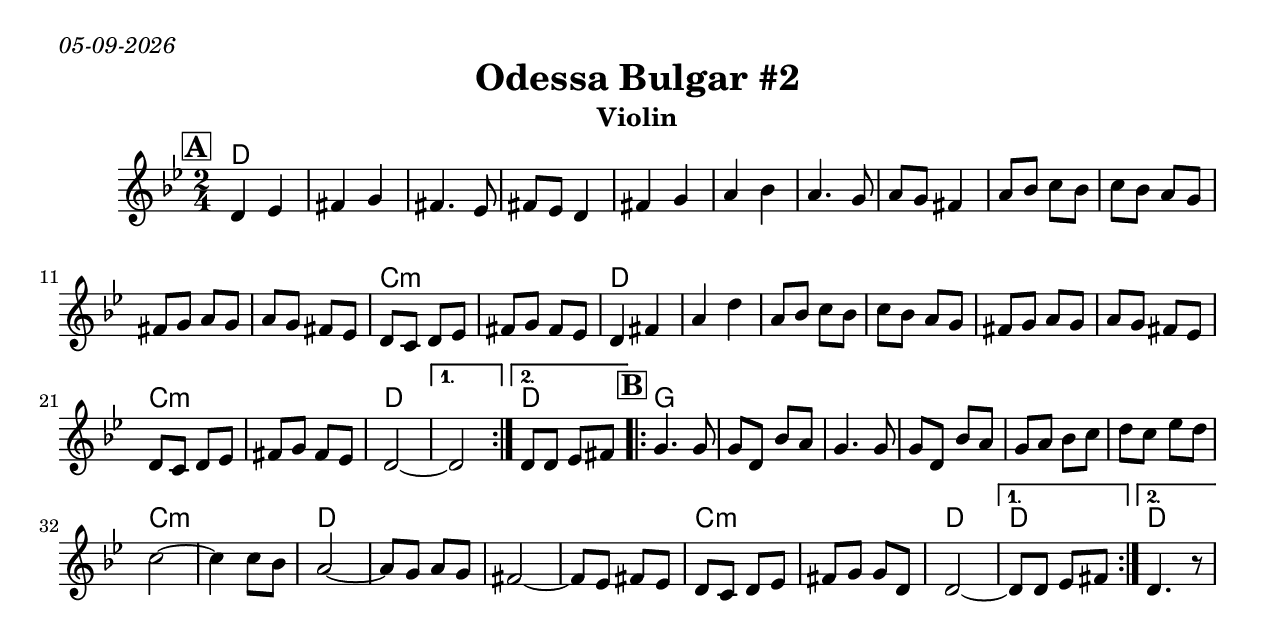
\version "2.24.0"
\include "english.ly"
%\pointAndClickOff
\paper{
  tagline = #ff
  print-all-headers = ##t
  #(set-paper-size "letter")
}
date = #(strftime "%d-%m-%Y" (localtime (current-time)))

\markup{ \italic{ \date }  }

%\markup{ Got something to say? }

global = {
  \clef treble
  \key g \minor
  \time 2/4
  \set Score.rehearsalMarkFormatter = #format-mark-box-alphabet
}

%#################################### Melody ########################
%melody =  \transpose c d \relative c' {  %transpose for clarinet
melody = \relative c' {
  \global
  %\partial 4 g4    %lead in notes

  \repeat volta 2{
   \mark \default
   d4 ef
   fs4 g
   fs4. ef8
   fs8 ef d4

   fs4 g
   a4 bf
   a4. g8
   a8 g fs4

   a8 bf c bf
   c8 bf a g
   fs8 g a g
   a8 g fs ef

   d8 c d ef
   fs8 g fs ef
   d4 fs
   a4 d

   a8 bf c bf
   c8 bf a g
   fs8 g a g
   a8 g fs ef
   d8 c d ef
   fs8 g fs ef
   d2~

  }
  \alternative {
    {d2 }
    { d8 d ef fs}
  }

  \repeat volta 2{
   \mark \default
   g4. g8
   g8 d bf' a
   g4. g8
   g8 d bf' a

   g8 a bf c
   d8 c ef d
   c2~
   c4c8 bf
   a2~
   a8 g a g
   fs2~
   fs8 ef fs ef

   d8 c d ef
   fs8 g g d
   d2~
  }
   \alternative {
     { d8 d ef fs}
     {d4. r8 }
   }

}
%################################# Lyrics #####################
%\addlyrics{ \set stanza = #"1. " }
%################################# Chords #######################
harmonies = \chordmode {
 d2*12
 c2*2:m
 d2*6
 c2*2:m
 d2*2
 d2
 %b
 g2*6
 c2*2:m
 d2*4
 c2*2:m
 d2
 d2
 d
}

\score {
  % transpose score below
  %\transpose c d
  <<
    \new ChordNames {
      \set chordChanges = ##f
      \harmonies
    }
    \new Staff   \melody
  >>
  \header{
    title= "Odessa Bulgar #2"
    subtitle=""
    composer= ""
    instrument = "Violin"
    arranger= ""
  }
  \midi{\tempo 4 = 120}
  \layout{indent = 1.0\cm}
}
%{
% more verses:
\markup{}
\markup {
  \font-size #2
  \fill-line {
    \hspace #0.1 % distance from left margin
    \column {
      \line { "1."
	\column {
	  ""
	}
      }
      \hspace #0.2 % vertical distance between verses
      \line { "2."
	\column {
	 ""
	}
      }
    }
    \hspace #0.1  % horiz. distance between columns
    \column {
      \line { "3."
	\column {
	  ""
	}
      }
      \hspace #0.2 % distance between verses
      \line { "4."
	\column {
	 ""
	}
      }
    }
    \hspace #0.1 % distance to right margin
  }
}

%}
